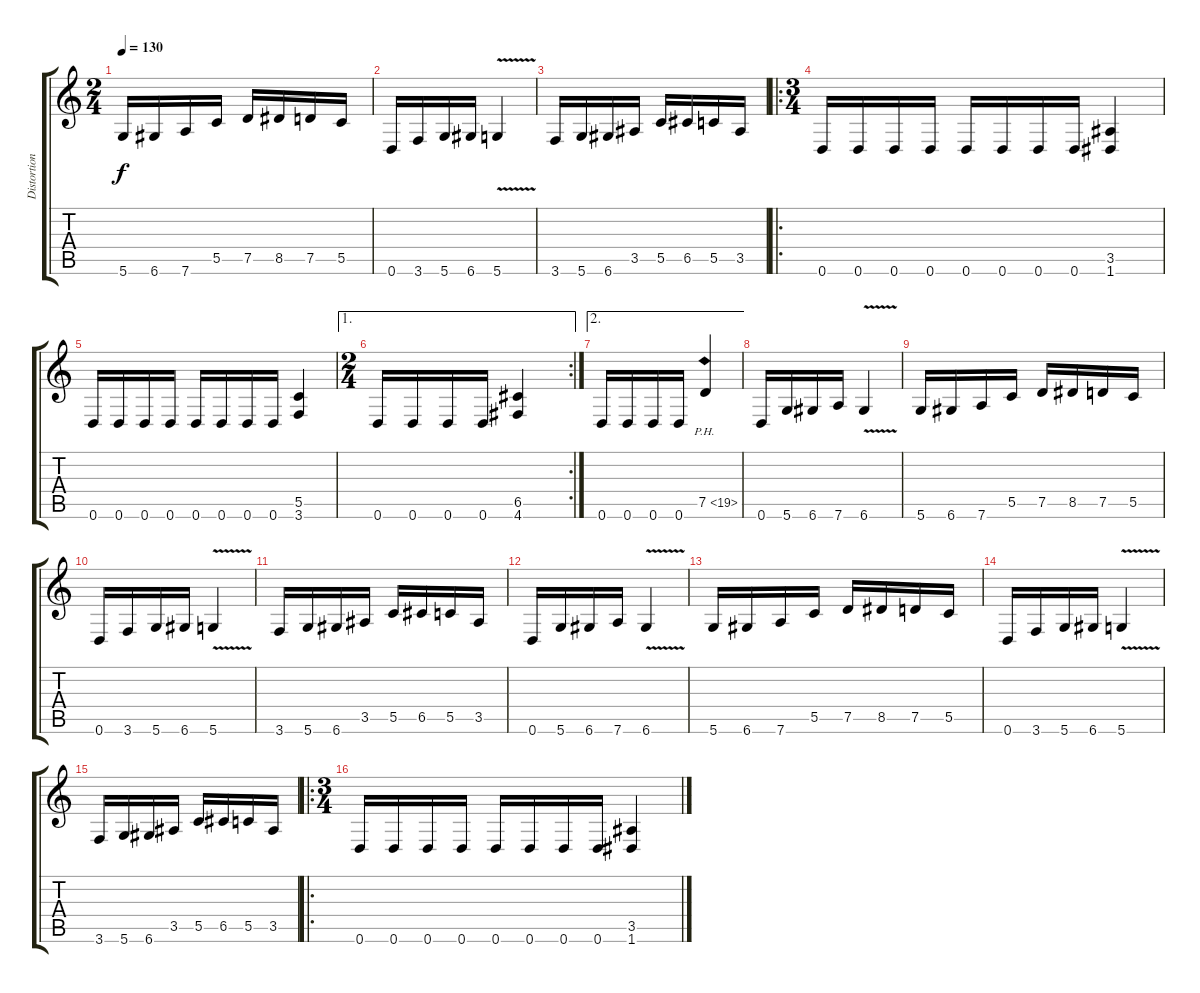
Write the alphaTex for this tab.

\track ("Distortion Guitar1" "Distortion") {instrument distortionguitar}
\staff {score tabs}
\tuning (D4 A3 F3 C3 G2 D2) {hide}
\ts (2 4)
\tempo 130
\clef g2
\ks c
5.6.16{dy f} 6.6.16 7.6.16 5.5.16 7.5.16 8.5.16 7.5.16 5.5.16 |
0.6.16 3.6.16 5.6.16 6.6.16 5.6{v}.4 |
3.6.16 5.6.16 6.6.16 3.5.16 5.5.16 6.5.16 5.5.16 3.5.16 |
\ro
\ts (3 4)
0.6.16 0.6.16 0.6.16 0.6.16 0.6.16 0.6.16 0.6.16 0.6.16 (3.5 1.6).4 |
0.6.16 0.6.16 0.6.16 0.6.16 0.6.16 0.6.16 0.6.16 0.6.16 (5.5 3.6).4 |
\ae 1
\rc 2
\ts (2 4)
0.6.16 0.6.16 0.6.16 0.6.16 (6.5 4.6).4 |
\ae 2
0.6.16 0.6.16 0.6.16 0.6.16 7.5{ph 12}.4 |
0.6.16 5.6.16 6.6.16 7.6.16 6.6{v}.4 |
5.6.16 6.6.16 7.6.16 5.5.16 7.5.16 8.5.16 7.5.16 5.5.16 |
0.6.16 3.6.16 5.6.16 6.6.16 5.6{v}.4 |
3.6.16 5.6.16 6.6.16 3.5.16 5.5.16 6.5.16 5.5.16 3.5.16 |
0.6.16 5.6.16 6.6.16 7.6.16 6.6{v}.4 |
5.6.16 6.6.16 7.6.16 5.5.16 7.5.16 8.5.16 7.5.16 5.5.16 |
0.6.16 3.6.16 5.6.16 6.6.16 5.6{v}.4 |
3.6.16 5.6.16 6.6.16 3.5.16 5.5.16 6.5.16 5.5.16 3.5.16 |
\ro
\ts (3 4)
0.6.16 0.6.16 0.6.16 0.6.16 0.6.16 0.6.16 0.6.16 0.6.16 (3.5 1.6).4
